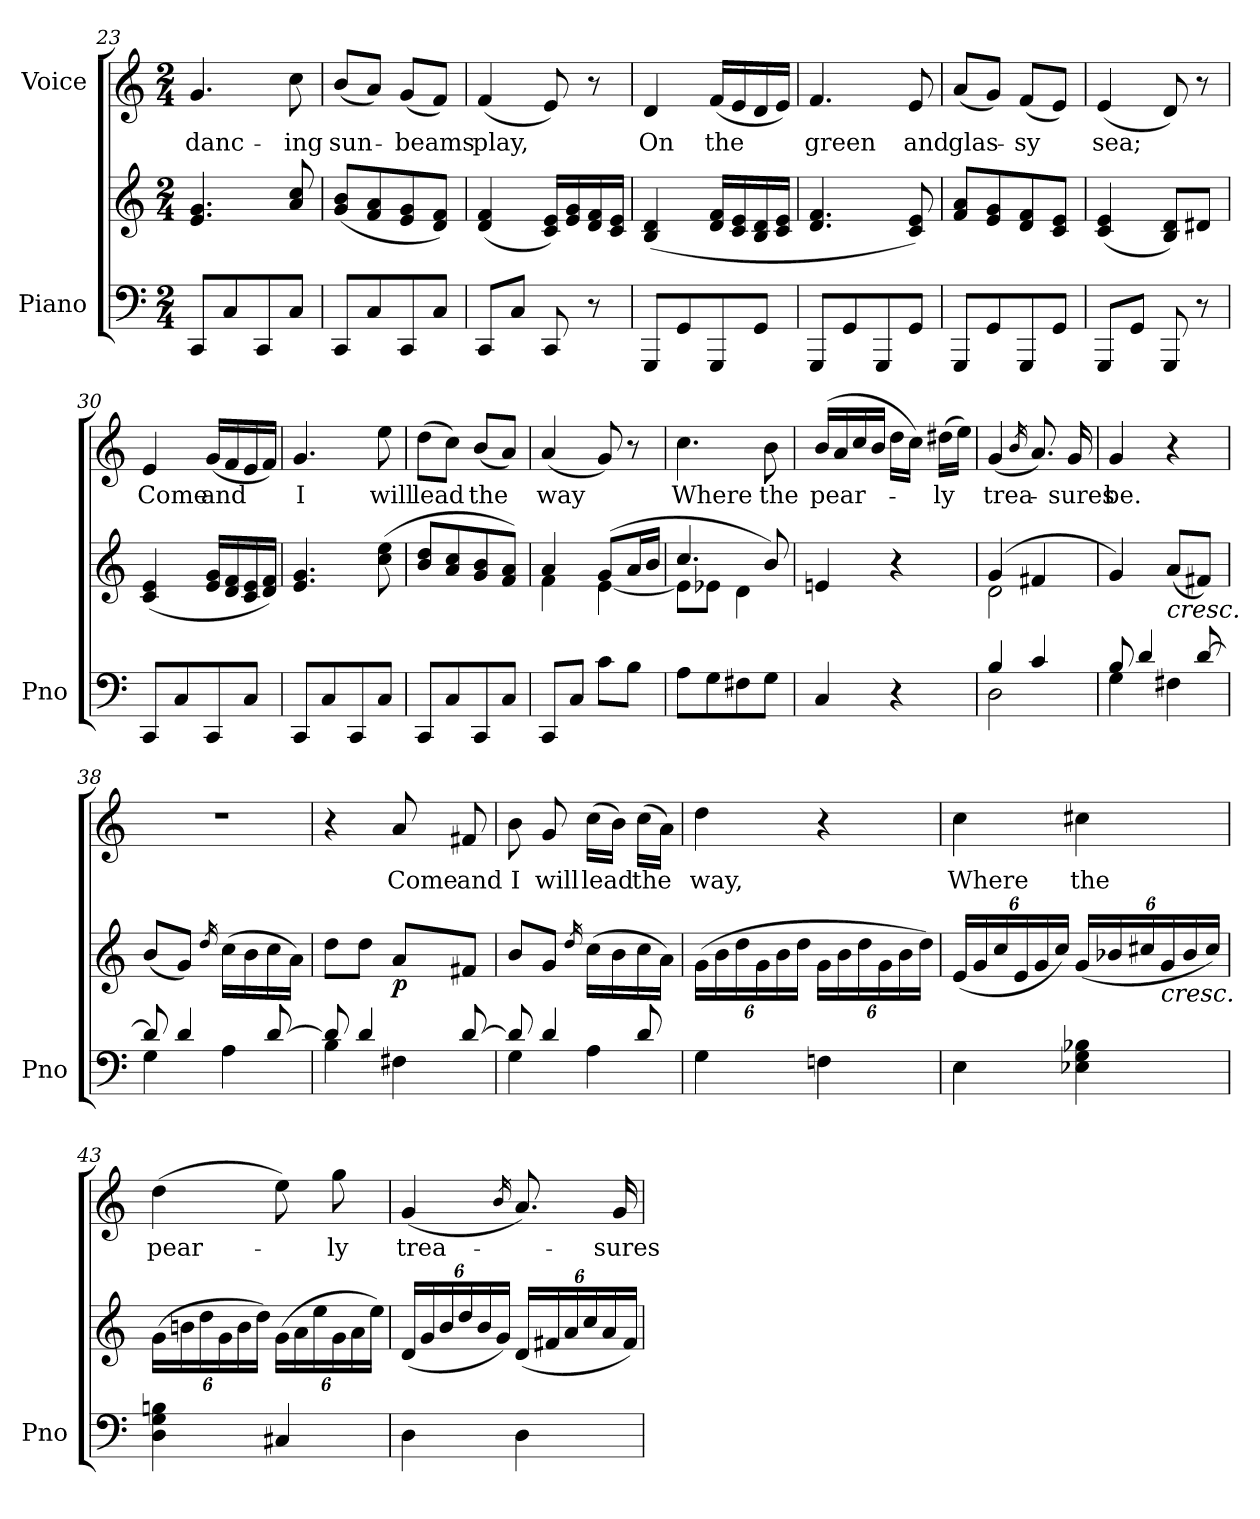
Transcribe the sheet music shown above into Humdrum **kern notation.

**kern	**kern	**dynam	**kern	**text
*part2	*part2	*part2	*part1	*part1
*staff3	*staff2	*staff2/3	*staff1	*staff1
*I"Piano	*	*	*I"Voice	*
*I'Pno	*	*	*	*
*clefF4	*clefG2	*	*clefG2	*
*k[]	*k[]	*	*k[]	*
*M2/4	*M2/4	*	*M2/4	*
=23	=23	=23	=23	=23
!	!	!	!	!LO:LY:b
8CC/L	4.e/ 4.g/	.	4.g/	danc-
8C/	.	.	.	.
8CC/	.	.	.	.
!	!	!	!	!LO:LY:b
8C/J	8a/ 8cc/	.	8cc\	-ing
!!LO:LB:g=z
=24	=24	=24	=24	=24
!	!	!	!	!LO:LY:b
8CC/L	(8g/ 8b/L	.	(8b/L	sun-
8C/	8f/ 8a/	.	8a/J)	.
!	!	!	!	!LO:LY:b
8CC/	8e/ 8g/	.	(8g/L	-beams
8C/J	8d/ 8f/J)	.	8f/J)	.
=25	=25	=25	=25	=25
!	!	!	!	!LO:LY:b
8CC/L	(4d/ 4f/	.	(4f/	play,
8C/J	.	.	.	.
8CC/	16c/ 16e/LL)	.	8e/)	.
.	16e/ 16g/	.	.	.
8r	16d/ 16f/	.	8r	.
.	16c/ 16e/JJ	.	.	.
=26	=26	=26	=26	=26
!	!	!	!	!LO:LY:b
8GGG/L	(<4B/ 4d/	.	4d/	On
8GG/	.	.	.	.
!	!	!	!	!LO:LY:b
8GGG/	16d/ 16f/LL	.	(16f/LL	the
.	16c/ 16e/	.	16e/	.
8GG/J	16B/ 16d/	.	16d/	.
.	16c/ 16e/JJ	.	16e/JJ)	.
=27	=27	=27	=27	=27
!	!	!	!	!LO:LY:b
8GGG/L	4.d/ 4.f/	.	4.f/	green
8GG/	.	.	.	.
8GGG/	.	.	.	.
!	!	!	!	!LO:LY:b
8GG/J	8c/ 8e/)	.	8e/	and
=28	=28	=28	=28	=28
!	!	!	!	!LO:LY:b
8GGG/L	8f/ 8a/L	.	(8a/L	glas-
8GG/	8e/ 8g/	.	8g/J)	.
!	!	!	!	!LO:LY:b
8GGG/	8d/ 8f/	.	(8f/L	-sy
8GG/J	8c/ 8e/J	.	8e/J)	.
!!LO:LB:g=z
=29	=29	=29	=29	=29
!	!	!	!	!LO:LY:b
8GGG/L	(4c/ 4e/	.	(4e/	sea;
8GG/J	.	.	.	.
8GGG/	8B/ 8d/L)	.	8d/)	.
8r	8d#X/J	.	8r	.
=30	=30	=30	=30	=30
!	!	!	!	!LO:LY:b
8CC/L	(4c/ 4e/	.	4e/	Come
8C/	.	.	.	.
!	!	!	!	!LO:LY:b
8CC/	16e/ 16g/LL	.	(16g/LL	and
.	16d/ 16f/	.	16f/	.
8C/J	16c/ 16e/	.	16e/	.
.	16d/ 16f/JJ)	.	16f/JJ)	.
=31	=31	=31	=31	=31
!	!	!	!	!LO:LY:b
8CC/L	4.e/ 4.g/	.	4.g/	I
8C/	.	.	.	.
8CC/	.	.	.	.
!	!	!	!	!LO:LY:b
8C/J	(8cc\ 8ee\	.	8ee\	will
=32	=32	=32	=32	=32
!	!	!	!	!LO:LY:b
8CC/L	8b/ 8dd/L	.	(8dd\L	lead
8C/	8a/ 8cc/	.	8cc\J)	.
!	!	!	!	!LO:LY:b
8CC/	8g/ 8b/	.	(8b/L	the
8C/J	8f/ 8a/J)	.	8a/J)	.
=33	=33	=33	=33	=33
*	*^	*	*	*
!	!	!	!	!	!LO:LY:b
8CC/L	4a/	4f\	.	(4a/	way
8C/J	.	.	.	.	.
8c\L	(8g/L	[4e\	.	8g/)	.
8B\J	16a/L	.	.	8r	.
.	16b/JJ	.	.	.	.
!!LO:LB:g=z
=34	=34	=34	=34	=34	=34
!	!	!	!	!	!LO:LY:b
8A\L	4.cc/	8e\L]	.	4.cc\	Where
8G\	.	8e-X\J	.	.	.
8F#X\	.	4d\	.	.	.
!	!	!	!	!	!LO:LY:b
8G\J	8b/)	.	.	8b\	the
*	*v	*v	*	*	*
=35	=35	=35	=35	=35
!	!	!	!	!LO:LY:b
4C/	4en/	.	(16b/LL	pear-
.	.	.	16a/	.
.	.	.	16cc/	.
.	.	.	16b/JJ	.
4r	4r	.	16dd\LL	.
.	.	.	16cc\JJ)	.
!	!	!	!	!LO:LY:b
.	.	.	(16dd#X\LL	-ly
.	.	.	16ee\JJ)	.
=36	=36	=36	=36	=36
*^	*^	*	*	*
!	!	!	!	!	!	!LO:LY:b
4B/	2D\	(4g/	2d\	.	(4g/	trea-
.	.	.	.	.	16qb/	.
4c/	.	4f#X/	.	.	8.a/)	.
!	!	!	!	!	!	!LO:LY:b
.	.	.	.	.	16g/	-sures
*	*	*v	*v	*	*	*
=37	=37	=37	=37	=37	=37
!	!	!	!	!	!LO:LY:b
8B/	4G\	4g/)	.	4g/	be.
4d/	.	.	.	.	.
!	!	!LO:TX:b:i:t=cresc.	!	!	!
.	4F#X\	(8a/L	.	4r	.
[8d/	.	8f#X/J)	.	.	.
=38	=38	=38	=38	=38	=38
8d/]	4G\	(8b/L	.	2r	.
4d/	.	8g/J)	.	.	.
.	.	16qdd/	.	.	.
.	4A\	(16cc\LL	.	.	.
.	.	16b\	.	.	.
[8d/	.	16cc\	.	.	.
.	.	16a\JJ)	.	.	.
!!LO:PB:g=z
=39	=39	=39	=39	=39	=39
8d/]	4B\	8dd\L	.	4r	.
4d/	.	8dd\J	.	.	.
!	!	!	!LO:DY:b	!	!LO:LY:b
.	4F#X\	8a/L	p	8a/	Come
!	!	!	!	!	!LO:LY:b
[8d/	.	8f#X/J	.	8f#X/	and
=40	=40	=40	=40	=40	=40
!	!	!	!	!	!LO:LY:b
8d/]	4G\	8b/L	.	8b\	I
!	!	!	!	!	!LO:LY:b
4d/	.	8g/J	.	8g/	will
.	.	16qdd/	.	.	.
!	!	!	!	!	!LO:LY:b
.	4A\	(16cc\LL	.	(16cc\LL	lead
.	.	16b\	.	16b\JJ)	.
!	!	!	!	!	!LO:LY:b
8d/	.	16cc\	.	(16cc\LL	the
.	.	16a\JJ)	.	16a\JJ)	.
*v	*v	*	*	*	*
=41	=41	=41	=41	=41
*	*Xbrackettup	*	*	*
!	!	!	!	!LO:LY:b
4G\	(24g\LL	.	4dd\	way,
.	24b\	.	.	.
.	24dd\	.	.	.
.	24g\	.	.	.
.	24b\	.	.	.
.	24dd\JJ	.	.	.
4Fn\	24g\LL	.	4r	.
.	24b\	.	.	.
.	24dd\	.	.	.
.	24g\	.	.	.
.	24b\	.	.	.
.	24dd\JJ)	.	.	.
!!LO:LB:g=z
=42	=42	=42	=42	=42
!	!	!	!	!LO:LY:b
4E\	(24e/LL	.	4cc\	Where
.	24g/	.	.	.
.	24cc/	.	.	.
.	24e/	.	.	.
.	24g/	.	.	.
.	24cc/JJ)	.	.	.
!	!	!	!	!LO:LY:b
4E-X\ 4G\ 4B-X\	(24g/LL	.	4cc#X\	the
.	24b-X/	.	.	.
.	24cc#X/	.	.	.
!	!LO:TX:b:i:t=cresc.	!	!	!
.	24g/	.	.	.
.	24b-/	.	.	.
.	24cc#/JJ)	.	.	.
!!LO:LB:g=z
=43	=43	=43	=43	=43
!	!	!	!	!LO:LY:b
4D\ 4G\ 4Bn\	(24g\LL	.	(4dd\	pear-
.	24bn\	.	.	.
.	24dd\	.	.	.
.	24g\	.	.	.
.	24b\	.	.	.
.	24dd\JJ)	.	.	.
4C#X/	(24g\LL	.	8ee\)	.
.	24a\	.	.	.
.	24ee\	.	.	.
!	!	!	!	!LO:LY:b
.	24g\	.	8gg\	-ly
.	24a\	.	.	.
.	24ee\JJ)	.	.	.
=44	=44	=44	=44	=44
!	!	!	!	!LO:LY:b
4D\	(24d/LL	.	(4g/	trea-
.	24g/	.	.	.
.	24b/	.	.	.
.	24dd/	.	.	.
.	24b/	.	.	.
.	24g/JJ)	.	.	.
.	.	.	16qb/	.
4D\	(24d/LL	.	8.a/)	.
.	24f#X/	.	.	.
.	24a/	.	.	.
.	24cc/	.	.	.
.	24a/	.	.	.
!	!	!	!	!LO:LY:b
.	.	.	16g/	-sures
.	24f#/JJ)	.	.	.
=	=	=	=	=
*-	*-	*-	*-	*-
